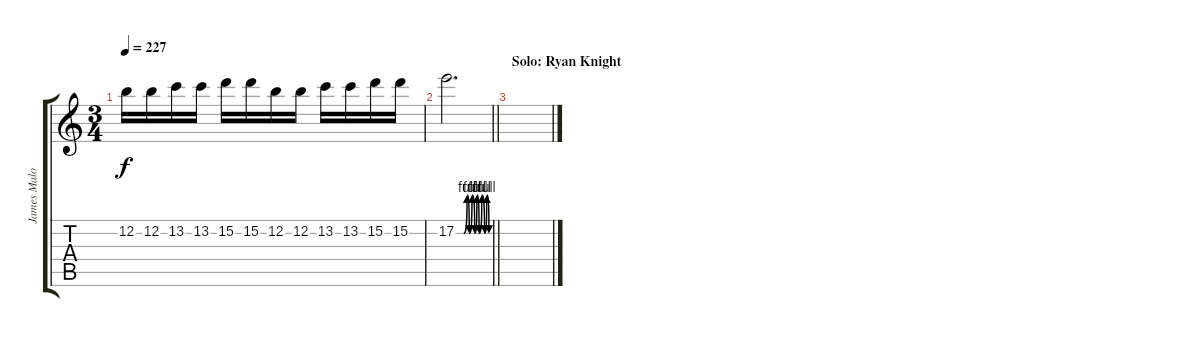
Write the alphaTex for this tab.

\track ("James Malone Lead" "James Malo") {instrument distortionguitar}
\staff {score tabs}
\tuning (E4 B3 G3 D3 A2 E2) {hide}
\ts (3 4)
\tempo 227
\clef g2
\ks c
12.2.16{dy f} 12.2.16 13.2.16 13.2.16 15.2.16 15.2.16 12.2.16 12.2.16 13.2.16 13.2.16 15.2.16 15.2.16 |
\barLineRight lightlight
17.2{be (custom 0 0 7 0 14 0 20 4 24 0 29 4 34 0 38 4 42 0 47 4 52 0 56 4 60 0)}.2{d} |
\section ("" "Solo: Ryan Knight")
